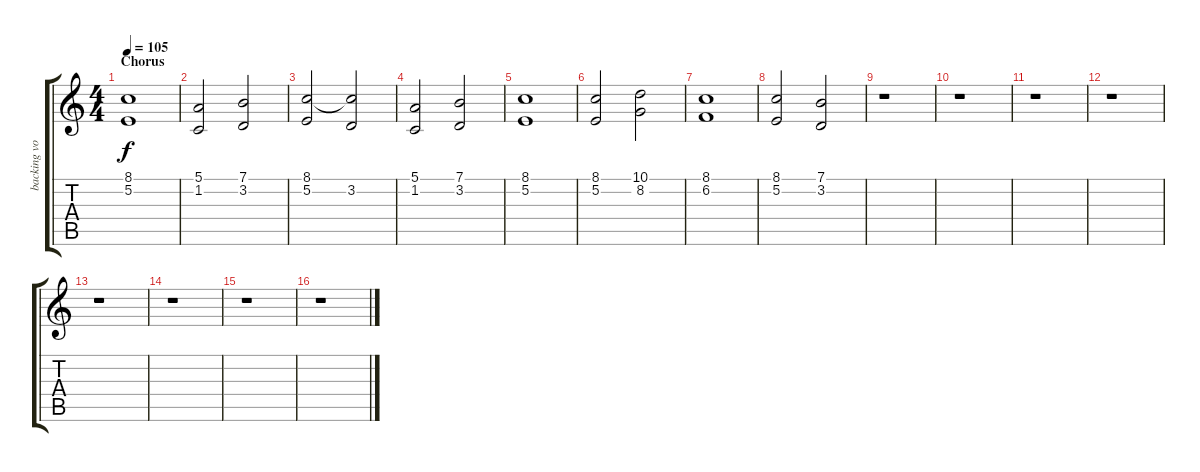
\track ("backing vocals" "backing vo") {instrument choiraahs}
\staff {score tabs}
\tuning (E4 B3 G3 D3 A2 E2) {hide}
\ts (4 4)
\section ("" "Chorus")
\tempo 105
\clef g2
\ks c
(8.1 5.2).1{dy f instrument choiraahs} |
(5.1 1.2).2 (7.1 3.2).2 |
(8.1 5.2).2 (8.1{t} 3.2).2 |
(5.1 1.2).2 (7.1 3.2).2 |
(8.1 5.2).1 |
(8.1 5.2).2 (10.1 8.2).2 |
(8.1 6.2).1 |
(8.1 5.2).2 (7.1 3.2).2 |
\section ("" "")
r.1 |
r.1 |
r.1 |
r.1 |
r.1 |
r.1 |
r.1 |
r.1
